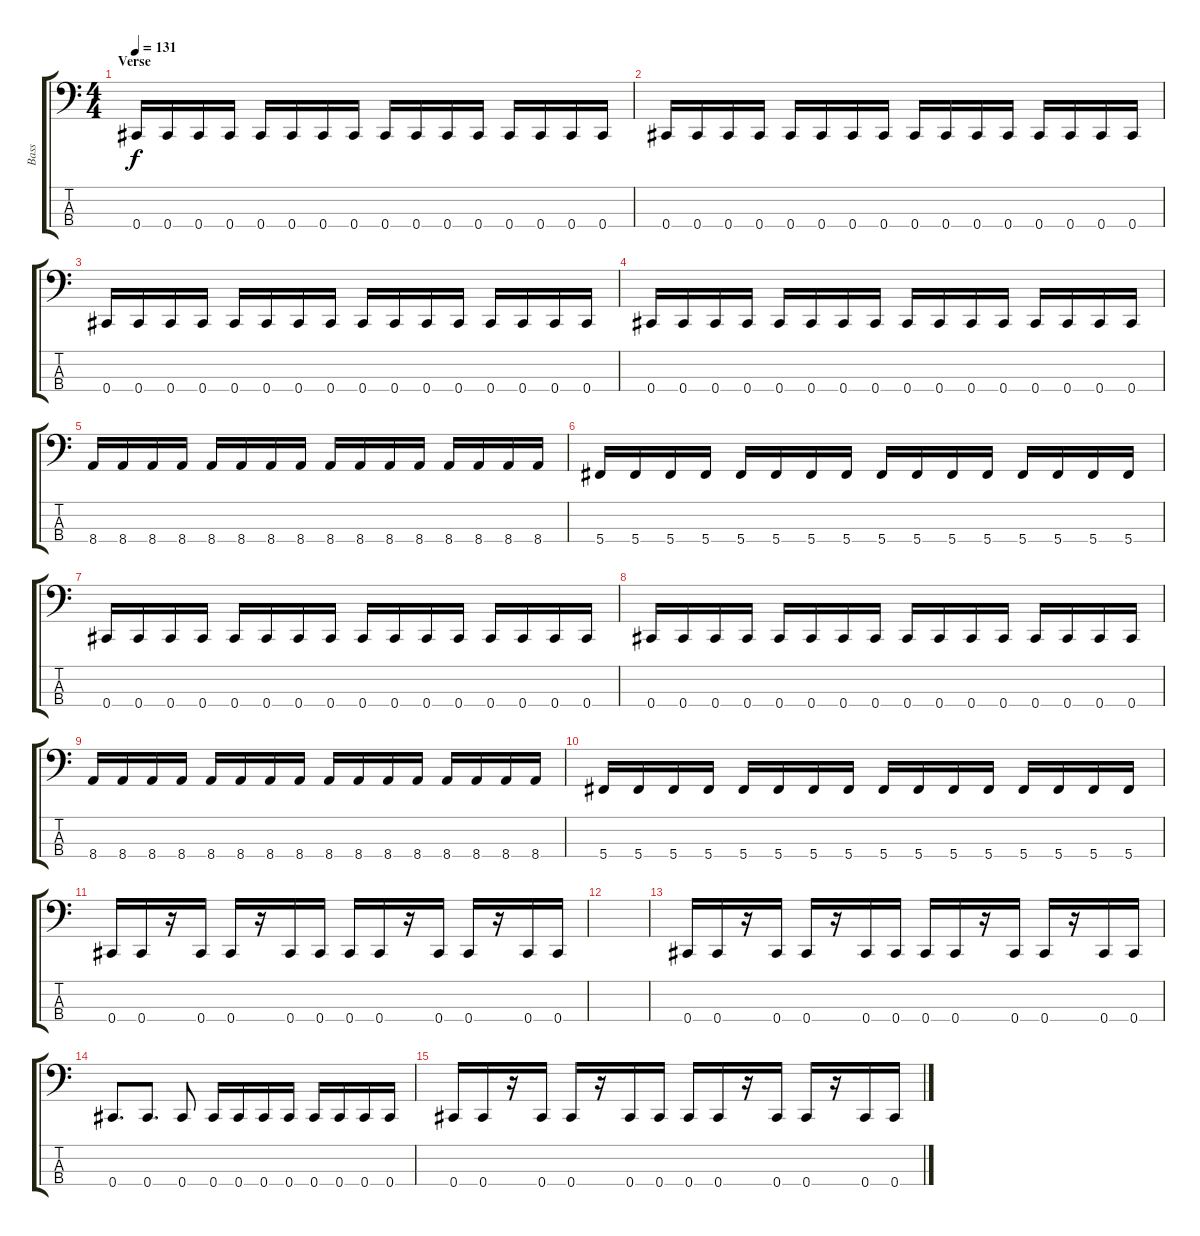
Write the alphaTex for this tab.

\track ("Bass" "Bass") {instrument electricbasspick}
\staff {score tabs}
\tuning (Gb2 Db2 Ab1 Db1) {hide}
\ts (4 4)
\section ("" "Verse")
\tempo 131
\clef f4
\ks c
0.4.16{dy f} 0.4.16 0.4.16 0.4.16 0.4.16 0.4.16 0.4.16 0.4.16 0.4.16 0.4.16 0.4.16 0.4.16 0.4.16 0.4.16 0.4.16 0.4.16 |
0.4.16 0.4.16 0.4.16 0.4.16 0.4.16 0.4.16 0.4.16 0.4.16 0.4.16 0.4.16 0.4.16 0.4.16 0.4.16 0.4.16 0.4.16 0.4.16 |
0.4.16 0.4.16 0.4.16 0.4.16 0.4.16 0.4.16 0.4.16 0.4.16 0.4.16 0.4.16 0.4.16 0.4.16 0.4.16 0.4.16 0.4.16 0.4.16 |
0.4.16 0.4.16 0.4.16 0.4.16 0.4.16 0.4.16 0.4.16 0.4.16 0.4.16 0.4.16 0.4.16 0.4.16 0.4.16 0.4.16 0.4.16 0.4.16 |
8.4.16 8.4.16 8.4.16 8.4.16 8.4.16 8.4.16 8.4.16 8.4.16 8.4.16 8.4.16 8.4.16 8.4.16 8.4.16 8.4.16 8.4.16 8.4.16 |
5.4.16 5.4.16 5.4.16 5.4.16 5.4.16 5.4.16 5.4.16 5.4.16 5.4.16 5.4.16 5.4.16 5.4.16 5.4.16 5.4.16 5.4.16 5.4.16 |
0.4.16 0.4.16 0.4.16 0.4.16 0.4.16 0.4.16 0.4.16 0.4.16 0.4.16 0.4.16 0.4.16 0.4.16 0.4.16 0.4.16 0.4.16 0.4.16 |
0.4.16 0.4.16 0.4.16 0.4.16 0.4.16 0.4.16 0.4.16 0.4.16 0.4.16 0.4.16 0.4.16 0.4.16 0.4.16 0.4.16 0.4.16 0.4.16 |
8.4.16 8.4.16 8.4.16 8.4.16 8.4.16 8.4.16 8.4.16 8.4.16 8.4.16 8.4.16 8.4.16 8.4.16 8.4.16 8.4.16 8.4.16 8.4.16 |
5.4.16 5.4.16 5.4.16 5.4.16 5.4.16 5.4.16 5.4.16 5.4.16 5.4.16 5.4.16 5.4.16 5.4.16 5.4.16 5.4.16 5.4.16 5.4.16 |
0.4.16 0.4.16 r.16 0.4.16 0.4.16 r.16 0.4.16 0.4.16 0.4.16 0.4.16 r.16 0.4.16 0.4.16 r.16 0.4.16 0.4.16 |
|
0.4.16 0.4.16 r.16 0.4.16 0.4.16 r.16 0.4.16 0.4.16 0.4.16 0.4.16 r.16 0.4.16 0.4.16 r.16 0.4.16 0.4.16 |
0.4.8{d} 0.4.8{d} 0.4.8 0.4.16 0.4.16 0.4.16 0.4.16 0.4.16 0.4.16 0.4.16 0.4.16 |
0.4.16 0.4.16 r.16 0.4.16 0.4.16 r.16 0.4.16 0.4.16 0.4.16 0.4.16 r.16 0.4.16 0.4.16 r.16 0.4.16 0.4.16
